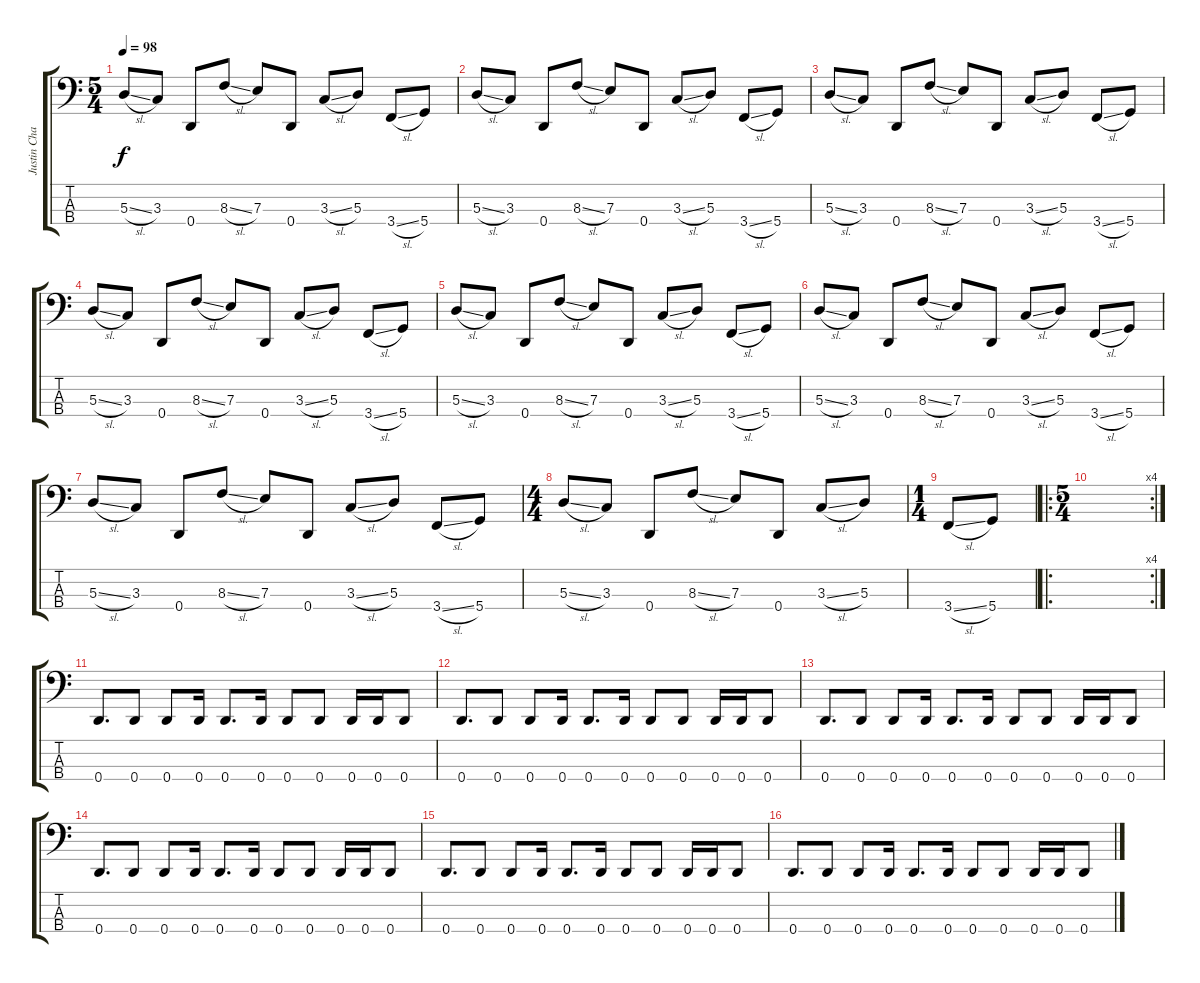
\track ("Justin Chancellor" "Justin Cha") {instrument electricbasspick}
\staff {score tabs}
\tuning (G2 D2 A1 D1) {hide}
\ts (5 4)
\tempo 98
\clef f4
\ks c
5.3{sl}.8{dy f} 3.3.8 0.4.8 8.3{sl}.8 7.3.8 0.4.8 3.3{sl}.8 5.3.8 3.4{sl}.8 5.4.8 |
5.3{sl}.8 3.3.8 0.4.8 8.3{sl}.8 7.3.8 0.4.8 3.3{sl}.8 5.3.8 3.4{sl}.8 5.4.8 |
5.3{sl}.8 3.3.8 0.4.8 8.3{sl}.8 7.3.8 0.4.8 3.3{sl}.8 5.3.8 3.4{sl}.8 5.4.8 |
5.3{sl}.8 3.3.8 0.4.8 8.3{sl}.8 7.3.8 0.4.8 3.3{sl}.8 5.3.8 3.4{sl}.8 5.4.8 |
5.3{sl}.8 3.3.8 0.4.8 8.3{sl}.8 7.3.8 0.4.8 3.3{sl}.8 5.3.8 3.4{sl}.8 5.4.8 |
5.3{sl}.8 3.3.8 0.4.8 8.3{sl}.8 7.3.8 0.4.8 3.3{sl}.8 5.3.8 3.4{sl}.8 5.4.8 |
5.3{sl}.8 3.3.8 0.4.8 8.3{sl}.8 7.3.8 0.4.8 3.3{sl}.8 5.3.8 3.4{sl}.8 5.4.8 |
\ts (4 4)
5.3{sl}.8 3.3.8 0.4.8 8.3{sl}.8 7.3.8 0.4.8 3.3{sl}.8 5.3.8 |
\ts (1 4)
3.4{sl}.8 5.4.8 |
\ro
\rc 4
\ts (5 4)
|
0.4.8{d} 0.4.8 0.4.8 0.4.16 0.4.8{d} 0.4.16 0.4.8 0.4.8 0.4.16 0.4.16 0.4.8 |
0.4.8{d} 0.4.8 0.4.8 0.4.16 0.4.8{d} 0.4.16 0.4.8 0.4.8 0.4.16 0.4.16 0.4.8 |
0.4.8{d} 0.4.8 0.4.8 0.4.16 0.4.8{d} 0.4.16 0.4.8 0.4.8 0.4.16 0.4.16 0.4.8 |
0.4.8{d} 0.4.8 0.4.8 0.4.16 0.4.8{d} 0.4.16 0.4.8 0.4.8 0.4.16 0.4.16 0.4.8 |
0.4.8{d} 0.4.8 0.4.8 0.4.16 0.4.8{d} 0.4.16 0.4.8 0.4.8 0.4.16 0.4.16 0.4.8 |
0.4.8{d} 0.4.8 0.4.8 0.4.16 0.4.8{d} 0.4.16 0.4.8 0.4.8 0.4.16 0.4.16 0.4.8
